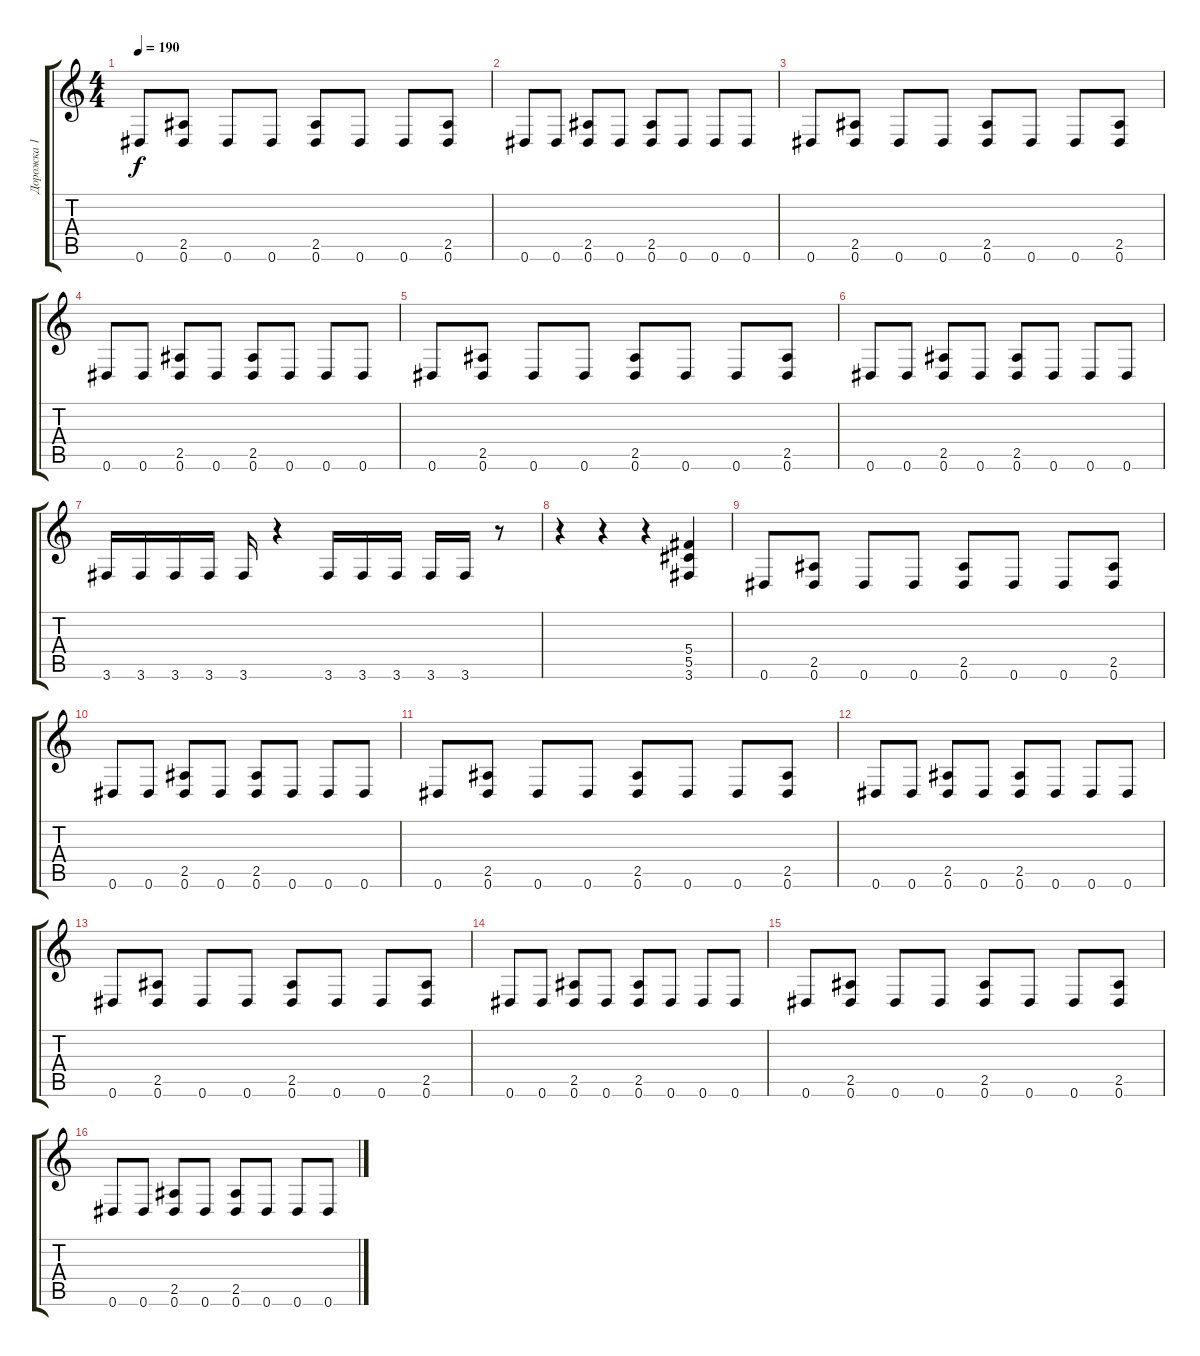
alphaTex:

\track ("Дорожка 1" "Дорожка 1") {instrument distortionguitar}
\staff {score tabs}
\tuning (Eb4 Bb3 Gb3 Db3 Ab2 Eb2) {hide}
\ts (4 4)
\tempo 190
\clef g2
\ks c
0.6.8{dy f instrument distortionguitar} (2.5 0.6).8 0.6.8 0.6.8 (2.5 0.6).8 0.6.8 0.6.8 (2.5 0.6).8 |
0.6.8 0.6.8 (2.5 0.6).8 0.6.8 (2.5 0.6).8 0.6.8 0.6.8 0.6.8 |
0.6.8 (2.5 0.6).8 0.6.8 0.6.8 (2.5 0.6).8 0.6.8 0.6.8 (2.5 0.6).8 |
0.6.8 0.6.8 (2.5 0.6).8 0.6.8 (2.5 0.6).8 0.6.8 0.6.8 0.6.8 |
0.6.8 (2.5 0.6).8 0.6.8 0.6.8 (2.5 0.6).8 0.6.8 0.6.8 (2.5 0.6).8 |
0.6.8 0.6.8 (2.5 0.6).8 0.6.8 (2.5 0.6).8 0.6.8 0.6.8 0.6.8 |
3.6.16 3.6.16 3.6.16 3.6.16 3.6.16 r.4 3.6.16 3.6.16 3.6.16 3.6.16 3.6.16 r.8 |
r.4 r.4 r.4 (5.4 5.5 3.6).4 |
0.6.8 (2.5 0.6).8 0.6.8 0.6.8 (2.5 0.6).8 0.6.8 0.6.8 (2.5 0.6).8 |
0.6.8 0.6.8 (2.5 0.6).8 0.6.8 (2.5 0.6).8 0.6.8 0.6.8 0.6.8 |
0.6.8 (2.5 0.6).8 0.6.8 0.6.8 (2.5 0.6).8 0.6.8 0.6.8 (2.5 0.6).8 |
0.6.8 0.6.8 (2.5 0.6).8 0.6.8 (2.5 0.6).8 0.6.8 0.6.8 0.6.8 |
0.6.8 (2.5 0.6).8 0.6.8 0.6.8 (2.5 0.6).8 0.6.8 0.6.8 (2.5 0.6).8 |
0.6.8 0.6.8 (2.5 0.6).8 0.6.8 (2.5 0.6).8 0.6.8 0.6.8 0.6.8 |
0.6.8 (2.5 0.6).8 0.6.8 0.6.8 (2.5 0.6).8 0.6.8 0.6.8 (2.5 0.6).8 |
0.6.8 0.6.8 (2.5 0.6).8 0.6.8 (2.5 0.6).8 0.6.8 0.6.8 0.6.8
